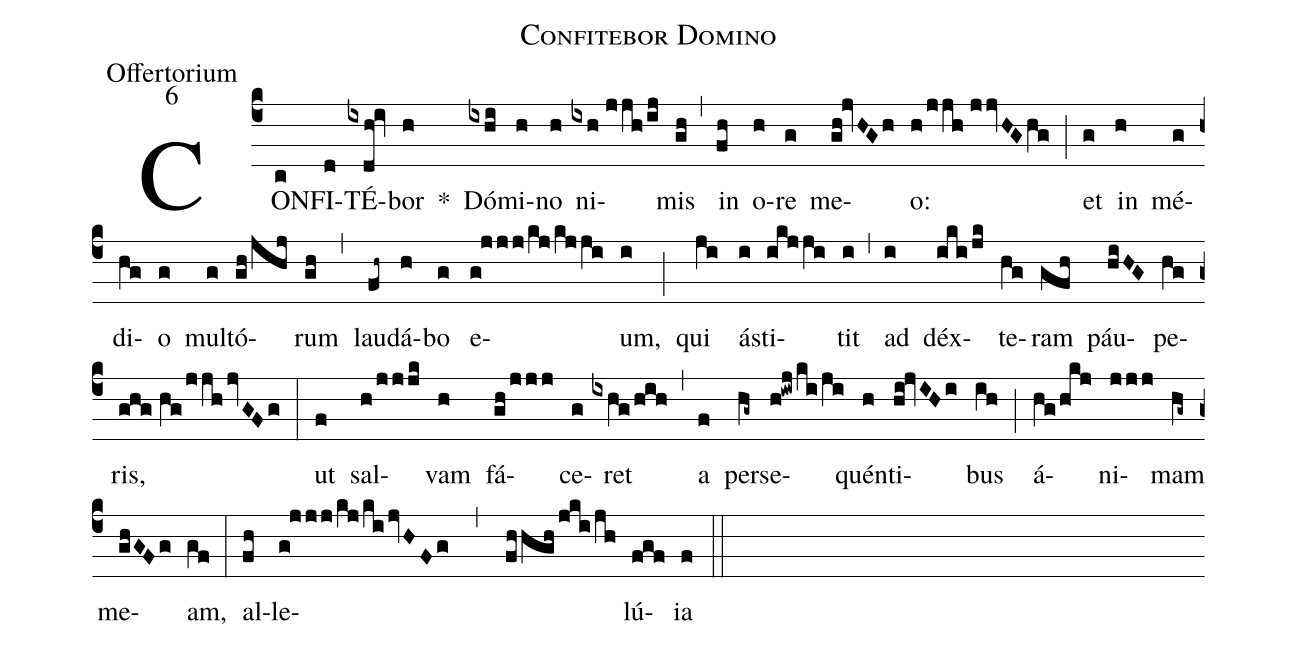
name:Confitebor Domino;
office-part:Offertorium;
mode:6;
%%
(c4) CON(c)FI(d)TÉ(ixdh!iv)bor(h) *() Dó(ixhi)mi(h)no(h) ni(ixh//jjh/ij)mis(gh) (,) in(fh) o(h)re(g) me(gh!jvHGh)o:(h/jjh//jjvHG/hg) (;) et(g) in(h) mé(g)di(hg)o(g) mul(g)tó(gh/jhj)rum(gh) (,) lau(fh~)dá(h)bo(g) e(g!jjj/kj/kjji)um,(i) (;) qui(ji) ás(i)ti(ikjji)tit(i) (,) ad(i) déx(iki/jk)te(hg)ram(gfh) páu(hiHG)pe(hg)ris,(ghg//hg/jjh/jvGFg) (:) ut(f) sal(h/jjjk)vam(h) fá(gh/jjj)ce(g)ret(ixhg/hih) (,) a(f) per(hg~)se(h!iwj/ki/ji)quén(h)ti(hi!jvIHi)bus(ih) (;) á(hg/hkj)ni(jjj)mam(hg~) me(ghGFg)am,(gf) (:) al(fh)le(g!jjj/kj/ki/jvHFg , fh/hgh/jki/jh)lú(fgf)ia(f) (::)
